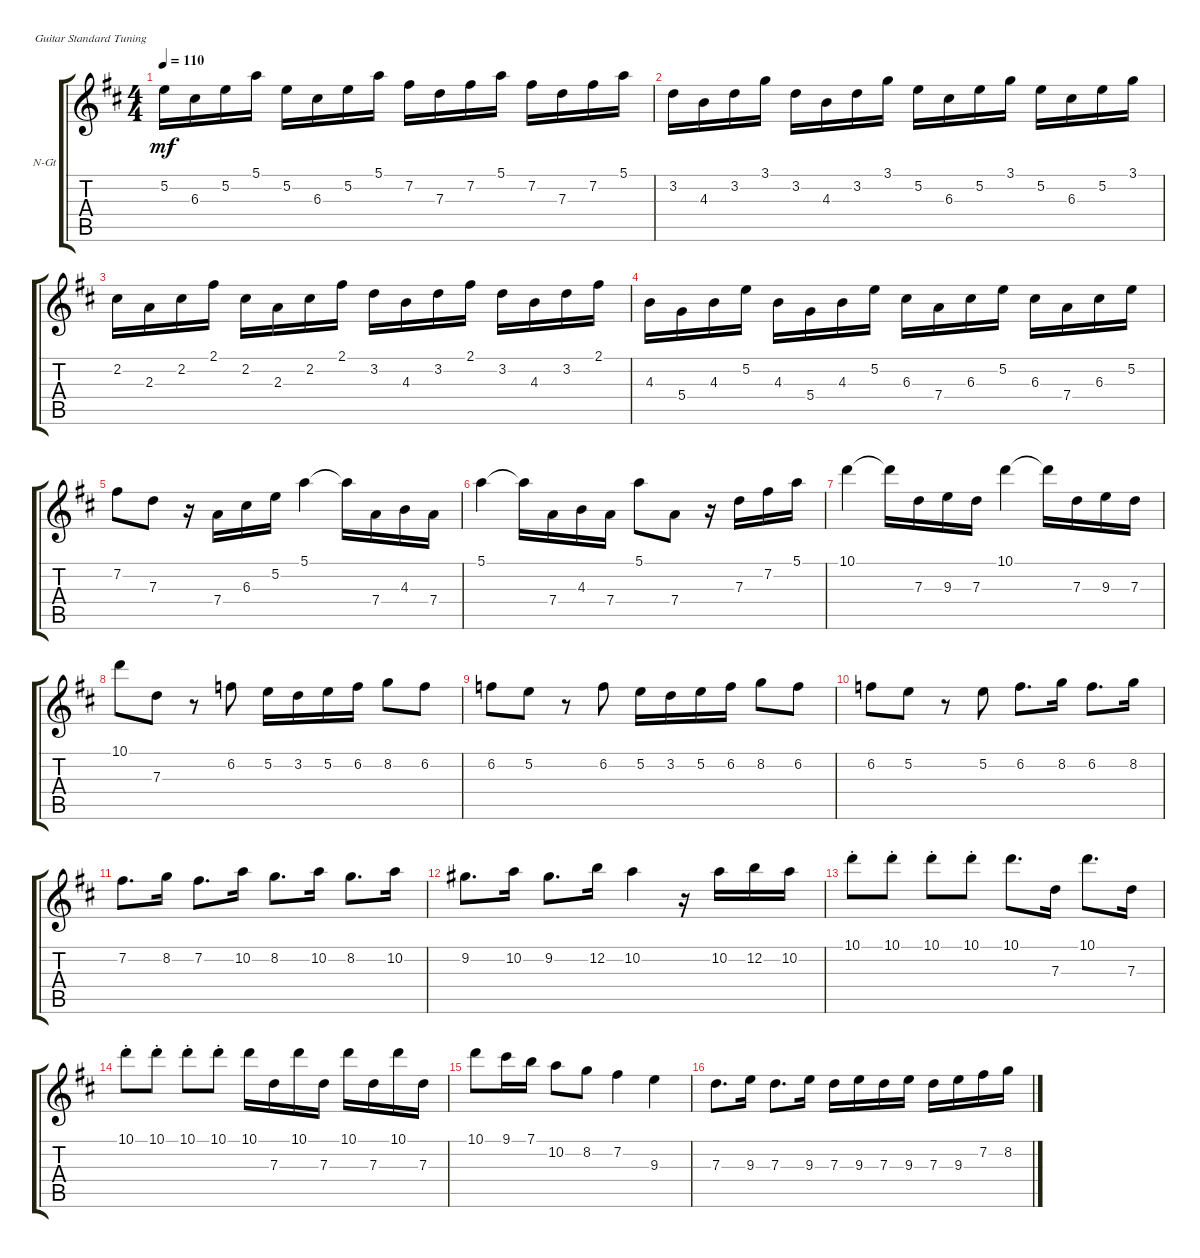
\defaultSystemsLayout 4
\bracketExtendMode groupsimilarinstruments
\firstSystemTrackNameOrientation horizontal
\otherSystemsTrackNameOrientation horizontal
\track ("Flute" "N-Gt") {instrument acousticguitarnylon}
\staff {score tabs}
\tuning (E4 B3 G3 D3 A2 E2)
\ts (4 4)
\tempo 110
\clef g2
\ks d
5.2.16{dy mf} 6.3.16 5.2.16 5.1.16 5.2.16 6.3.16 5.2.16 5.1.16 7.2.16 7.3.16 7.2.16 5.1.16 7.2.16 7.3.16 7.2.16 5.1.16 |
3.2.16 4.3.16 3.2.16 3.1.16 3.2.16 4.3.16 3.2.16 3.1.16 5.2.16 6.3.16 5.2.16 3.1.16 5.2.16 6.3.16 5.2.16 3.1.16 |
2.2.16 2.3.16 2.2.16 2.1.16 2.2.16 2.3.16 2.2.16 2.1.16 3.2.16 4.3.16 3.2.16 2.1.16 3.2.16 4.3.16 3.2.16 2.1.16 |
4.3.16 5.4.16 4.3.16 5.2.16 4.3.16 5.4.16 4.3.16 5.2.16 6.3.16 7.4.16 6.3.16 5.2.16 6.3.16 7.4.16 6.3.16 5.2.16 |
7.2.8 7.3.8 r.16 7.4.16 6.3.16 5.2.16 5.1.4 5.1{t}.16 7.4.16 4.3.16 7.4.16 |
5.1.4 5.1{t}.16 7.4.16 4.3.16 7.4.16 5.1.8 7.4.8 r.16 7.3.16 7.2.16 5.1.16 |
10.1.4 10.1{t}.16 7.3.16 9.3.16 7.3.16 10.1.4 10.1{t}.16 7.3.16 9.3.16 7.3.16 |
10.1.8 7.3.8 r.8 6.2.8 5.2.16 3.2.16 5.2.16 6.2.16 8.2.8 6.2.8 |
6.2.8 5.2.8 r.8 6.2.8 5.2.16 3.2.16 5.2.16 6.2.16 8.2.8 6.2.8 |
6.2.8 5.2.8 r.8 5.2.8 6.2.8{d} 8.2.16 6.2.8{d} 8.2.16 |
7.2.8{d} 8.2.16 7.2.8{d} 10.2.16 8.2.8{d} 10.2.16 8.2.8{d} 10.2.16 |
9.2.8{d} 10.2.16 9.2.8{d} 12.2.16 10.2.4 r.16 10.2.16 12.2.16 10.2.16 |
10.1{st}.8 10.1{st}.8 10.1{st}.8 10.1{st}.8 10.1.8{d} 7.3.16 10.1.8{d} 7.3.16 |
10.1{st}.8 10.1{st}.8 10.1{st}.8 10.1{st}.8 10.1.16 7.3.16 10.1.16 7.3.16 10.1.16 7.3.16 10.1.16 7.3.16 |
10.1.8 9.1.16 7.1.16 10.2.8 8.2.8 7.2.4 9.3.4 |
7.3.8{d} 9.3.16 7.3.8{d} 9.3.16 7.3.16 9.3.16 7.3.16 9.3.16 7.3.16 9.3.16 7.2.16 8.2.16
